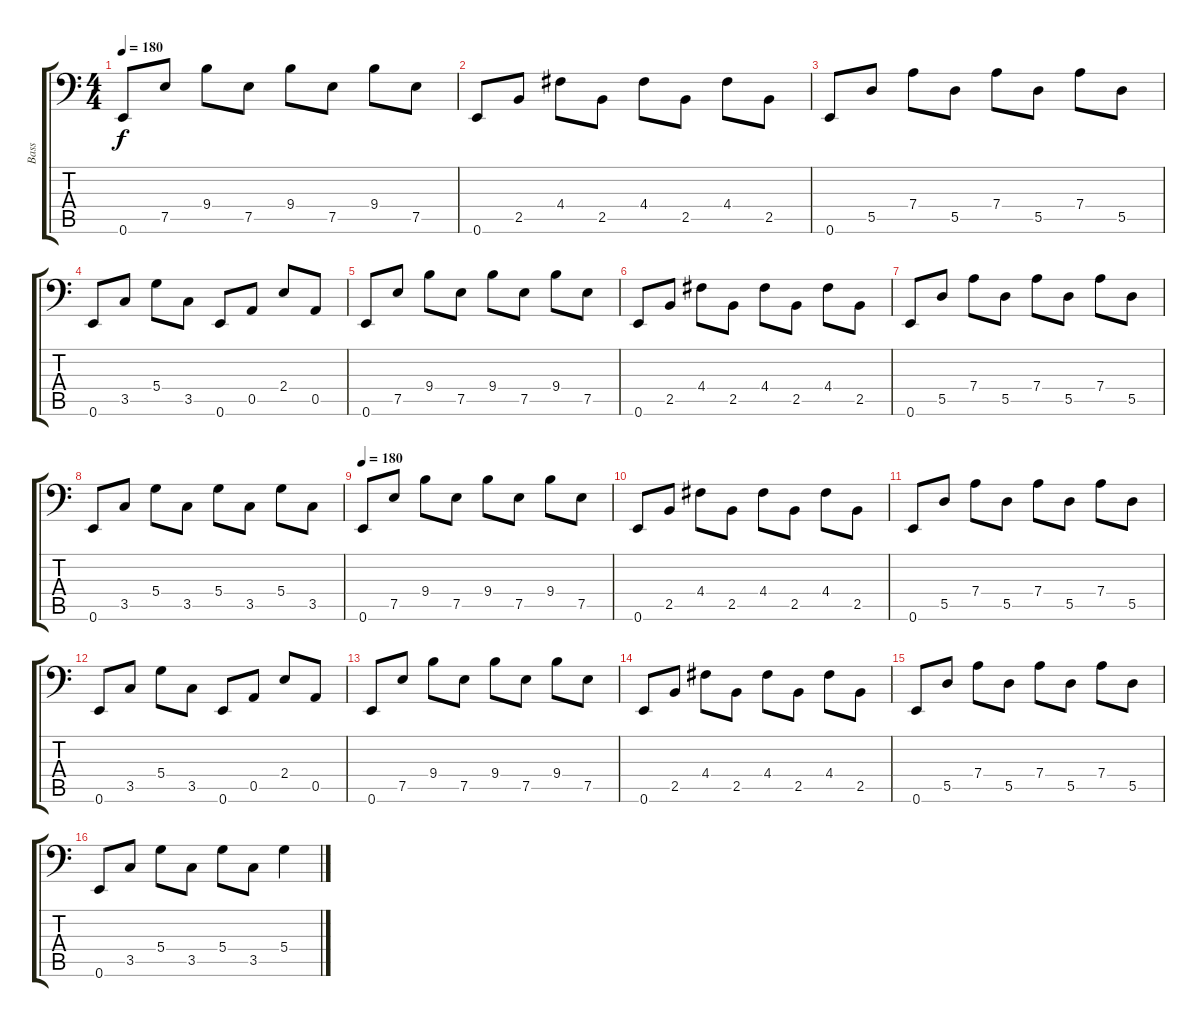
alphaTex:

\track ("Bass" "Bass") {instrument electricbassfinger}
\staff {score tabs}
\tuning (E3 B2 G2 D2 A1 E1) {hide}
\ts (4 4)
\tempo 180
\clef f4
\ks c
0.6.8{dy f} 7.5.8 9.4.8 7.5.8 9.4.8 7.5.8 9.4.8 7.5.8 |
0.6.8 2.5.8 4.4.8 2.5.8 4.4.8 2.5.8 4.4.8 2.5.8 |
0.6.8 5.5.8 7.4.8 5.5.8 7.4.8 5.5.8 7.4.8 5.5.8 |
0.6.8 3.5.8 5.4.8 3.5.8 0.6.8 0.5.8 2.4.8 0.5.8 |
0.6.8 7.5.8 9.4.8 7.5.8 9.4.8 7.5.8 9.4.8 7.5.8 |
0.6.8 2.5.8 4.4.8 2.5.8 4.4.8 2.5.8 4.4.8 2.5.8 |
0.6.8 5.5.8 7.4.8 5.5.8 7.4.8 5.5.8 7.4.8 5.5.8 |
0.6.8 3.5.8 5.4.8 3.5.8 5.4.8 3.5.8 5.4.8 3.5.8 |
\tempo 180
0.6.8 7.5.8 9.4.8 7.5.8 9.4.8 7.5.8 9.4.8 7.5.8 |
0.6.8 2.5.8 4.4.8 2.5.8 4.4.8 2.5.8 4.4.8 2.5.8 |
0.6.8 5.5.8 7.4.8 5.5.8 7.4.8 5.5.8 7.4.8 5.5.8 |
0.6.8 3.5.8 5.4.8 3.5.8 0.6.8 0.5.8 2.4.8 0.5.8 |
0.6.8 7.5.8 9.4.8 7.5.8 9.4.8 7.5.8 9.4.8 7.5.8 |
0.6.8 2.5.8 4.4.8 2.5.8 4.4.8 2.5.8 4.4.8 2.5.8 |
0.6.8 5.5.8 7.4.8 5.5.8 7.4.8 5.5.8 7.4.8 5.5.8 |
0.6.8 3.5.8 5.4.8 3.5.8 5.4.8 3.5.8 5.4.4
